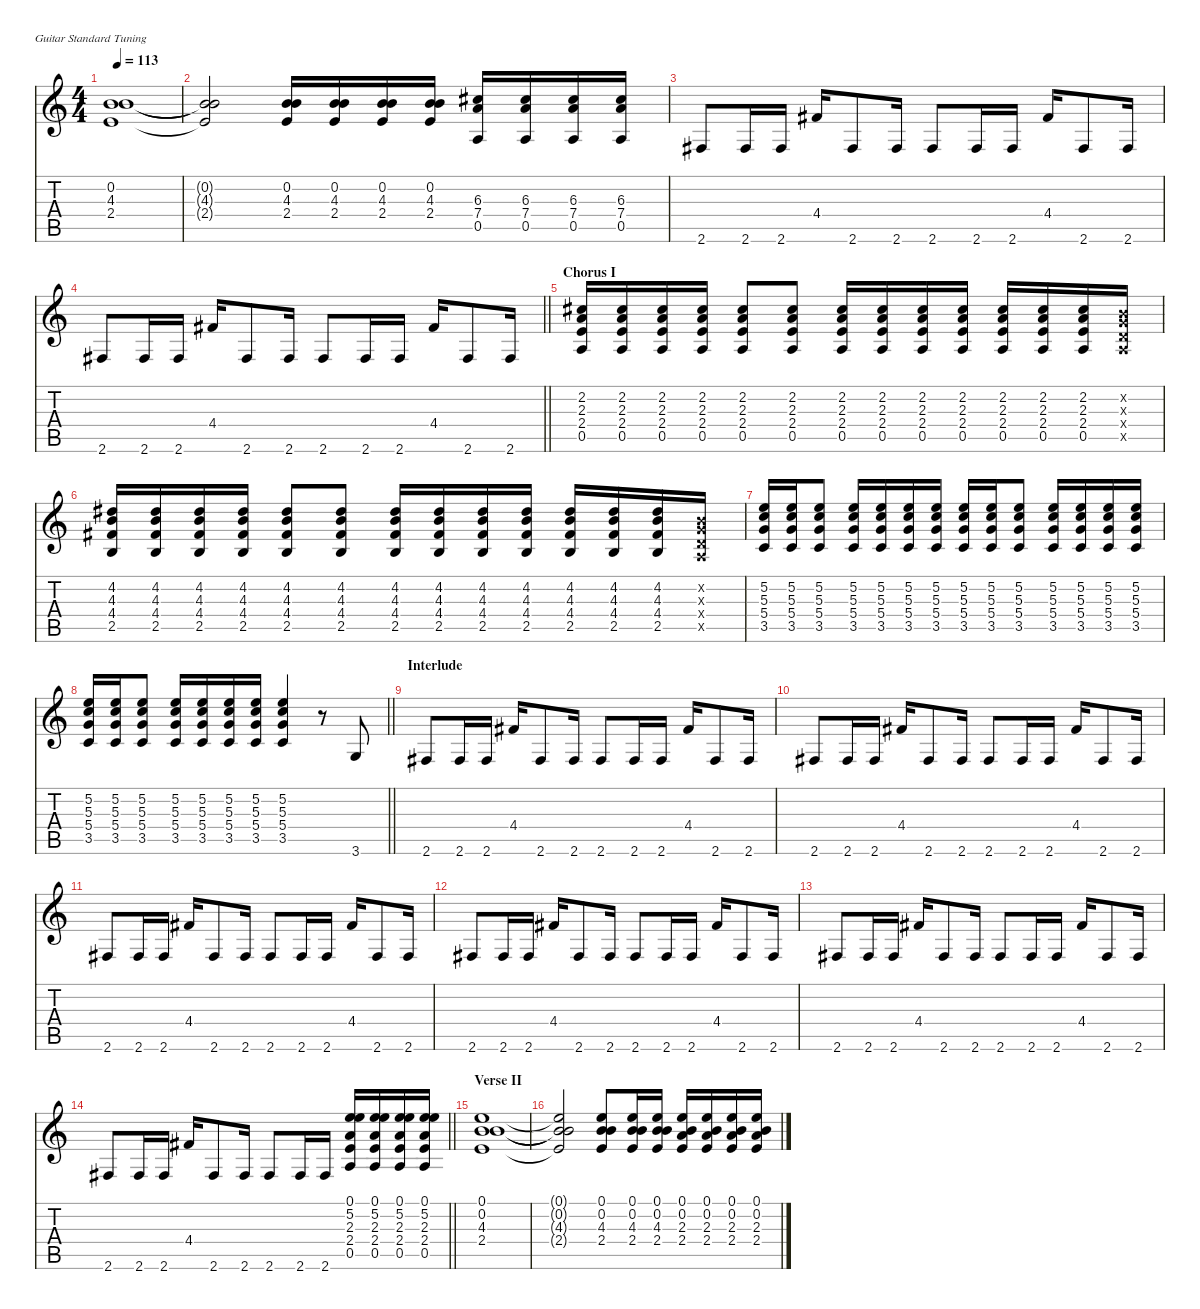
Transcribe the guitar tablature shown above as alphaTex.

\defaultSystemsLayout 4
\hideDynamics
\bracketExtendMode nobrackets
\singleTrackTrackNamePolicy hidden
\multiTrackTrackNamePolicy hidden
\firstSystemTrackNameMode fullname
\firstSystemTrackNameOrientation horizontal
\otherSystemsTrackNameOrientation horizontal
\track ("Guitar" "od.guit.") {mute instrument overdrivenguitar}
\staff {score tabs}
\tuning (E4 B3 G3 D3 A2 E2)
\ts (4 4)
\tempo 113
\clef g2
\ks c
(0.2 4.3 2.4).1{dy mf beam Up} |
(0.2{t} 4.3{t} 2.4{t}).2{beam Up} (0.2 4.3 2.4).16{beam Up} (0.2 4.3 2.4).16{beam Up} (0.2 4.3 2.4).16{beam Up} (0.2 4.3 2.4).16{beam Up} (6.3{acc #} 7.4 0.5).16{beam Up} (6.3{acc #} 7.4 0.5).16{beam Up} (6.3{acc #} 7.4 0.5).16{beam Up} (6.3{acc #} 7.4 0.5).16{beam Up} |
2.6{acc #}.8{dy f beam Up} 2.6{acc #}.16{beam Up} 2.6{acc #}.16{beam Up} 4.4{acc #}.16{beam Up} 2.6{acc #}.8{beam Up} 2.6{acc #}.16{beam Up} 2.6{acc #}.8{beam Up} 2.6{acc #}.16{beam Up} 2.6{acc #}.16{beam Up} 4.4{acc #}.16{beam Up} 2.6{acc #}.8{beam Up} 2.6{acc #}.16{beam Up} |
\barLineRight lightlight
2.6{acc #}.8{beam Up} 2.6{acc #}.16{beam Up} 2.6{acc #}.16{beam Up} 4.4{acc #}.16{beam Up} 2.6{acc #}.8{beam Up} 2.6{acc #}.16{beam Up} 2.6{acc #}.8{beam Up} 2.6{acc #}.16{beam Up} 2.6{acc #}.16{beam Up} 4.4{acc #}.16{beam Up} 2.6{acc #}.8{beam Up} 2.6{acc #}.16{beam Up} |
\section ("" "Chorus I")
(2.2{acc #} 2.3 2.4 0.5).16{dy mf beam Up} (2.2{acc #} 2.3 2.4 0.5).16{beam Up} (2.2{acc #} 2.3 2.4 0.5).16{beam Up} (2.2{acc #} 2.3 2.4 0.5).16{beam Up} (2.2{acc #} 2.3 2.4 0.5).8{beam Up} (2.2{acc #} 2.3 2.4 0.5).8{beam Up} (2.2{acc #} 2.3 2.4 0.5).16{beam Up} (2.2{acc #} 2.3 2.4 0.5).16{beam Up} (2.2{acc #} 2.3 2.4 0.5).16{beam Up} (2.2{acc #} 2.3 2.4 0.5).16{beam Up} (2.2{acc #} 2.3 2.4 0.5).16{beam Up} (2.2{acc #} 2.3 2.4 0.5).16{beam Up} (2.2{acc #} 2.3 2.4 0.5).16{beam Up} (0.2{x} 0.3{x} 0.4{x} 0.5{x}).16{beam Up} |
(4.2{acc #} 4.3 4.4{acc #} 2.5).16{beam Up} (4.2{acc #} 4.3 4.4{acc #} 2.5).16{beam Up} (4.2{acc #} 4.3 4.4{acc #} 2.5).16{beam Up} (4.2{acc #} 4.3 4.4{acc #} 2.5).16{beam Up} (4.2{acc #} 4.3 4.4{acc #} 2.5).8{beam Up} (4.2{acc #} 4.3 4.4{acc #} 2.5).8{beam Up} (4.2{acc #} 4.3 4.4{acc #} 2.5).16{beam Up} (4.2{acc #} 4.3 4.4{acc #} 2.5).16{beam Up} (4.2{acc #} 4.3 4.4{acc #} 2.5).16{beam Up} (4.2{acc #} 4.3 4.4{acc #} 2.5).16{beam Up} (4.2{acc #} 4.3 4.4{acc #} 2.5).16{beam Up} (4.2{acc #} 4.3 4.4{acc #} 2.5).16{beam Up} (4.2{acc #} 4.3 4.4{acc #} 2.5).16{beam Up} (0.2{x} 0.3{x} 0.4{x} 0.5{x}).16{beam Up} |
(5.2 5.3 5.4 3.5).16{beam Up} (5.2 5.3 5.4 3.5).16{beam Up} (5.2 5.3 5.4 3.5).8{beam Up} (5.2 5.3 5.4 3.5).16{beam Up} (5.2 5.3 5.4 3.5).16{beam Up} (5.2 5.3 5.4 3.5).16{beam Up} (5.2 5.3 5.4 3.5).16{beam Up} (5.2 5.3 5.4 3.5).16{beam Up} (5.2 5.3 5.4 3.5).16{beam Up} (5.2 5.3 5.4 3.5).8{beam Up} (5.2 5.3 5.4 3.5).16{beam Up} (5.2 5.3 5.4 3.5).16{beam Up} (5.2 5.3 5.4 3.5).16{beam Up} (5.2 5.3 5.4 3.5).16{beam Up} |
\barLineRight lightlight
(5.2 5.3 5.4 3.5).16{beam Up} (5.2 5.3 5.4 3.5).16{beam Up} (5.2 5.3 5.4 3.5).8{beam Up} (5.2 5.3 5.4 3.5).16{beam Up} (5.2 5.3 5.4 3.5).16{beam Up} (5.2 5.3 5.4 3.5).16{beam Up} (5.2 5.3 5.4 3.5).16{beam Up} (5.2 5.3 5.4 3.5).4{beam Up} r.8{beam Up} 3.6.8{dy f beam Up} |
\section ("" "Interlude")
2.6{acc #}.8{beam Up} 2.6{acc #}.16{beam Up} 2.6{acc #}.16{beam Up} 4.4{acc #}.16{beam Up} 2.6{acc #}.8{beam Up} 2.6{acc #}.16{beam Up} 2.6{acc #}.8{beam Up} 2.6{acc #}.16{beam Up} 2.6{acc #}.16{beam Up} 4.4{acc #}.16{beam Up} 2.6{acc #}.8{beam Up} 2.6{acc #}.16{beam Up} |
2.6{acc #}.8{beam Up} 2.6{acc #}.16{beam Up} 2.6{acc #}.16{beam Up} 4.4{acc #}.16{beam Up} 2.6{acc #}.8{beam Up} 2.6{acc #}.16{beam Up} 2.6{acc #}.8{beam Up} 2.6{acc #}.16{beam Up} 2.6{acc #}.16{beam Up} 4.4{acc #}.16{beam Up} 2.6{acc #}.8{beam Up} 2.6{acc #}.16{beam Up} |
2.6{acc #}.8{beam Up} 2.6{acc #}.16{beam Up} 2.6{acc #}.16{beam Up} 4.4{acc #}.16{beam Up} 2.6{acc #}.8{beam Up} 2.6{acc #}.16{beam Up} 2.6{acc #}.8{beam Up} 2.6{acc #}.16{beam Up} 2.6{acc #}.16{beam Up} 4.4{acc #}.16{beam Up} 2.6{acc #}.8{beam Up} 2.6{acc #}.16{beam Up} |
2.6{acc #}.8{beam Up} 2.6{acc #}.16{beam Up} 2.6{acc #}.16{beam Up} 4.4{acc #}.16{beam Up} 2.6{acc #}.8{beam Up} 2.6{acc #}.16{beam Up} 2.6{acc #}.8{beam Up} 2.6{acc #}.16{beam Up} 2.6{acc #}.16{beam Up} 4.4{acc #}.16{beam Up} 2.6{acc #}.8{beam Up} 2.6{acc #}.16{beam Up} |
2.6{acc #}.8{beam Up} 2.6{acc #}.16{beam Up} 2.6{acc #}.16{beam Up} 4.4{acc #}.16{beam Up} 2.6{acc #}.8{beam Up} 2.6{acc #}.16{beam Up} 2.6{acc #}.8{beam Up} 2.6{acc #}.16{beam Up} 2.6{acc #}.16{beam Up} 4.4{acc #}.16{beam Up} 2.6{acc #}.8{beam Up} 2.6{acc #}.16{beam Up} |
\barLineRight lightlight
2.6{acc #}.8{beam Up} 2.6{acc #}.16{beam Up} 2.6{acc #}.16{beam Up} 4.4{acc #}.16{beam Up} 2.6{acc #}.8{beam Up} 2.6{acc #}.16{beam Up} 2.6{acc #}.8{beam Up} 2.6{acc #}.16{beam Up} 2.6{acc #}.16{beam Up} (0.1 5.2 2.3 2.4 0.5).16{dy mf beam Up} (0.1 5.2 2.3 2.4 0.5).16{beam Up} (0.1 5.2 2.3 2.4 0.5).16{beam Up} (0.1 5.2 2.3 2.4 0.5).16{beam Up} |
\section ("" "Verse II")
(0.1 0.2 4.3 2.4).1{beam Up} |
(0.1{t} 0.2{t} 4.3{t} 2.4{t}).2{beam Up} (0.1 0.2 4.3 2.4).8{beam Up} (0.1 0.2 4.3 2.4).16{beam Up} (0.1 0.2 4.3 2.4).16{beam Up} (0.1 0.2 2.3 2.4).16{beam Up} (0.1 0.2 2.3 2.4).16{beam Up} (0.1 0.2 2.3 2.4).16{beam Up} (0.1 0.2 2.3 2.4).16{beam Up}
